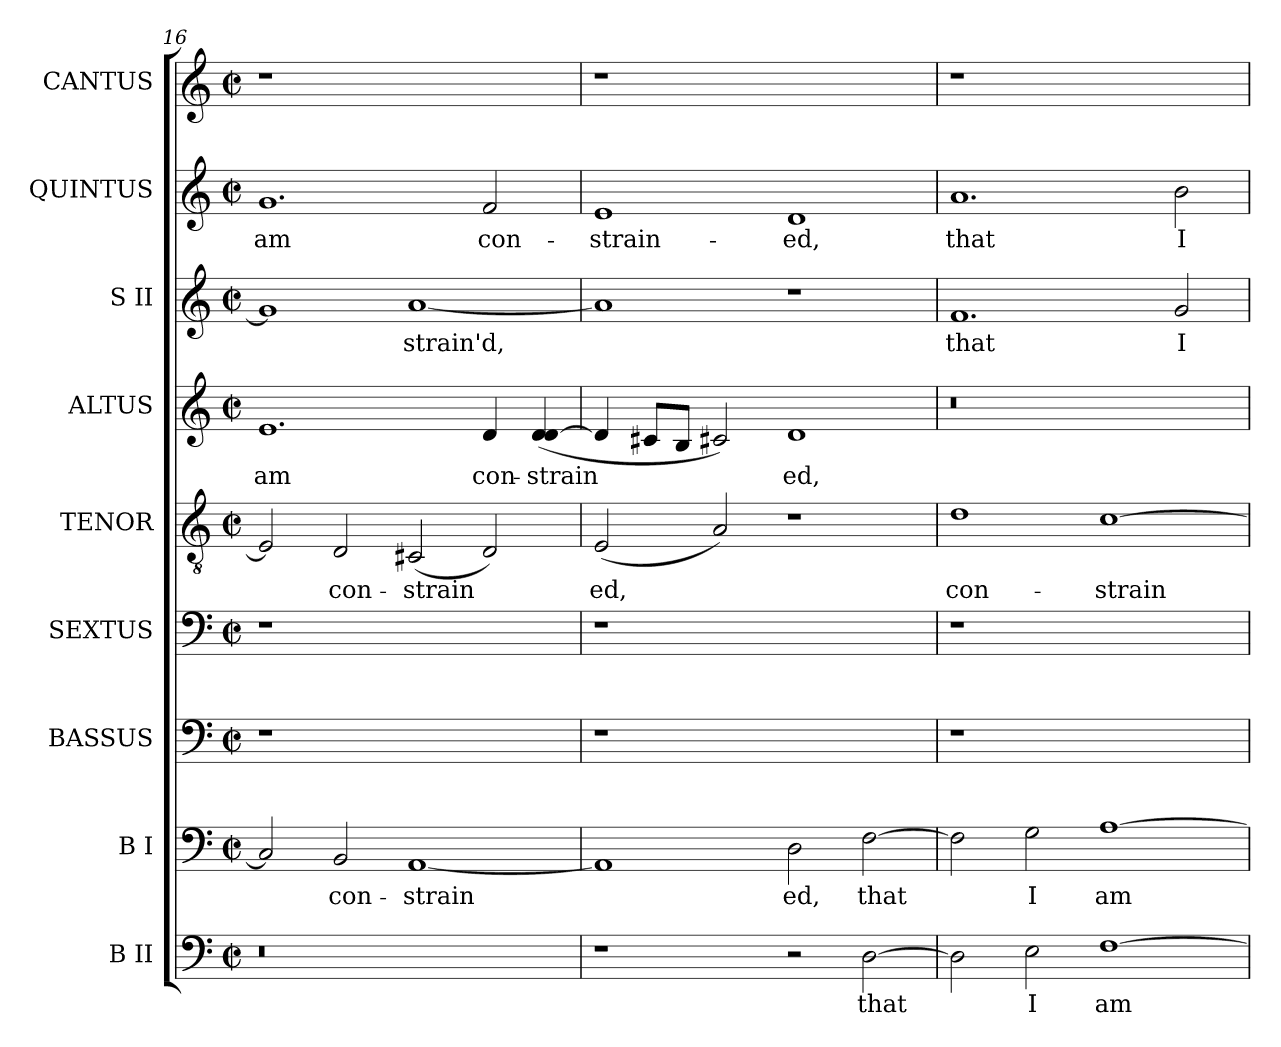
**kern	**text	**kern	**text	**kern	**kern	**kern	**text	**kern	**text	**kern	**text	**kern	**text	**kern
*part9	*part9	*part8	*part8	*part7	*part6	*part5	*part5	*part4	*part4	*part3	*part3	*part2	*part2	*part1
*staff9	*staff9	*staff8	*staff8	*staff7	*staff6	*staff5	*staff5	*staff4	*staff4	*staff3	*staff3	*staff2	*staff2	*staff1
*I"B II	*	*I"B I	*	*I"BASSUS	*I"SEXTUS	*I"TENOR	*	*I"ALTUS	*	*I"S II	*	*I"QUINTUS	*	*I"CANTUS
*I'B II	*	*I'B I	*	*	*	*I'T	*	*I'A	*	*I'S II	*	*	*	*
!!LO:PB:g=z
*clefF4	*	*clefF4	*	*clefF4	*clefF4	*clefGv2	*	*clefG2	*	*clefG2	*	*clefG2	*	*clefG2
*k[]	*	*k[]	*	*k[]	*k[]	*k[]	*	*k[]	*	*k[]	*	*k[]	*	*k[]
*C:	*	*C:	*	*C:	*C:	*C:	*	*C:	*	*C:	*	*C:	*	*C:
*M2/2	*	*M2/2	*	*M2/2	*M2/2	*M2/2	*	*M2/2	*	*M2/2	*	*M2/2	*	*M2/2
*met(c|)	*	*met(c|)	*	*met(c|)	*met(c|)	*met(c|)	*	*met(c|)	*	*met(c|)	*	*met(c|)	*	*met(c|)
=16	=16	=16	=16	=16	=16	=16	=16	=16	=16	=16	=16	=16	=16	=16
!	!	!	!LO:LY:b	!	!	!	!LO:LY:b:cj	!	!LO:LY:b:rj	!	!LO:LY:b:cj	!	!LO:LY:b:rj	!
0r	.	2C/]	.	1r	1r	2E/]	.	1.e	am	1g]	--	1.g	am	1r
!	!	!	!LO:LY:b	!	!	!	!LO:LY:b:cj	!	!	!	!	!	!	!
.	.	2BB/	con-	.	.	2D/	con-	.	.	.	.	.	.	.
!	!	!	!LO:LY:b	!	!	!	!LO:LY:b:cj	!	!	!	!LO:LY:b:cj	!	!	!
.	.	[<1AA	-strain-	1ryy	1ryy	(<2C#X/	-strain-	.	.	[<1a	-strain'd,	.	.	1ryy
!	!	!	!	!	!	!	!LO:LY:b:cj	!	!LO:LY:b:rj	!	!	!	!LO:LY:b:rj	!
.	.	.	.	.	.	2D/)	--	4d/	con-	.	.	2f/	con-	.
!	!	!	!	!	!	!	!	!	!LO:LY:b:rj	!	!	!	!	!
.	.	.	.	.	.	.	.	(<4d/ [<4d/	-strain-	.	.	.	.	.
=17	=17	=17	=17	=17	=17	=17	=17	=17	=17	=17	=17	=17	=17	=17
!	!	!	!LO:LY:b	!	!	!	!LO:LY:b:cj	!	!LO:LY:b:rj	!	!LO:LY:b:cj	!	!LO:LY:b:rj	!
1r	.	1AA]	--	1r	1r	(<2E/	-ed,	4d/]	--	1a]	.	1e	-strain-	1r
!	!	!	!	!	!	!	!	!	!LO:LY:b:rj	!	!	!	!	!
.	.	.	.	.	.	.	.	8c#X/L	--	.	.	.	.	.
!	!	!	!	!	!	!	!	!	!LO:LY:b:rj	!	!	!	!	!
.	.	.	.	.	.	.	.	8B/J	--	.	.	.	.	.
!	!	!	!	!	!	!	!LO:LY:b:cj	!	!LO:LY:b:rj	!	!	!	!	!
.	.	.	.	.	.	2A/)	.	2c#X/)	--	.	.	.	.	.
!	!	!	!LO:LY:b	!	!	!	!	!	!LO:LY:b:rj	!	!	!	!LO:LY:b:rj	!
2r	.	2D\	-ed,	1ryy	1ryy	1r	.	1d	-ed,	1r	.	1d	-ed,	1ryy
!	!LO:LY:b:cj	!	!LO:LY:b	!	!	!	!	!	!	!	!	!	!	!
[>2D\	that	[>2F\	that	.	.	.	.	.	.	.	.	.	.	.
=18	=18	=18	=18	=18	=18	=18	=18	=18	=18	=18	=18	=18	=18	=18
!	!LO:LY:b:cj	!	!LO:LY:b	!	!	!	!LO:LY:b:cj	!	!	!	!LO:LY:b:cj	!	!LO:LY:b:rj	!
2D\]	.	2F\]	.	1r	1r	1d	con-	0r	.	1.f	that	1.a	that	1r
!	!LO:LY:b:cj	!	!LO:LY:b	!	!	!	!	!	!	!	!	!	!	!
2E\	I	2G\	I	.	.	.	.	.	.	.	.	.	.	.
!	!LO:LY:b:cj	!	!LO:LY:b	!	!	!	!LO:LY:b:cj	!	!	!	!	!	!	!
[>1F	am	[>1A	am	1ryy	1ryy	[>1c	-strain-	.	.	.	.	.	.	1ryy
!	!	!	!	!	!	!	!	!	!	!	!LO:LY:b:cj	!	!LO:LY:b:rj	!
.	.	.	.	.	.	.	.	.	.	2g/	I	2b\	I	.
=	=	=	=	=	=	=	=	=	=	=	=	=	=	=
*-	*-	*-	*-	*-	*-	*-	*-	*-	*-	*-	*-	*-	*-	*-
